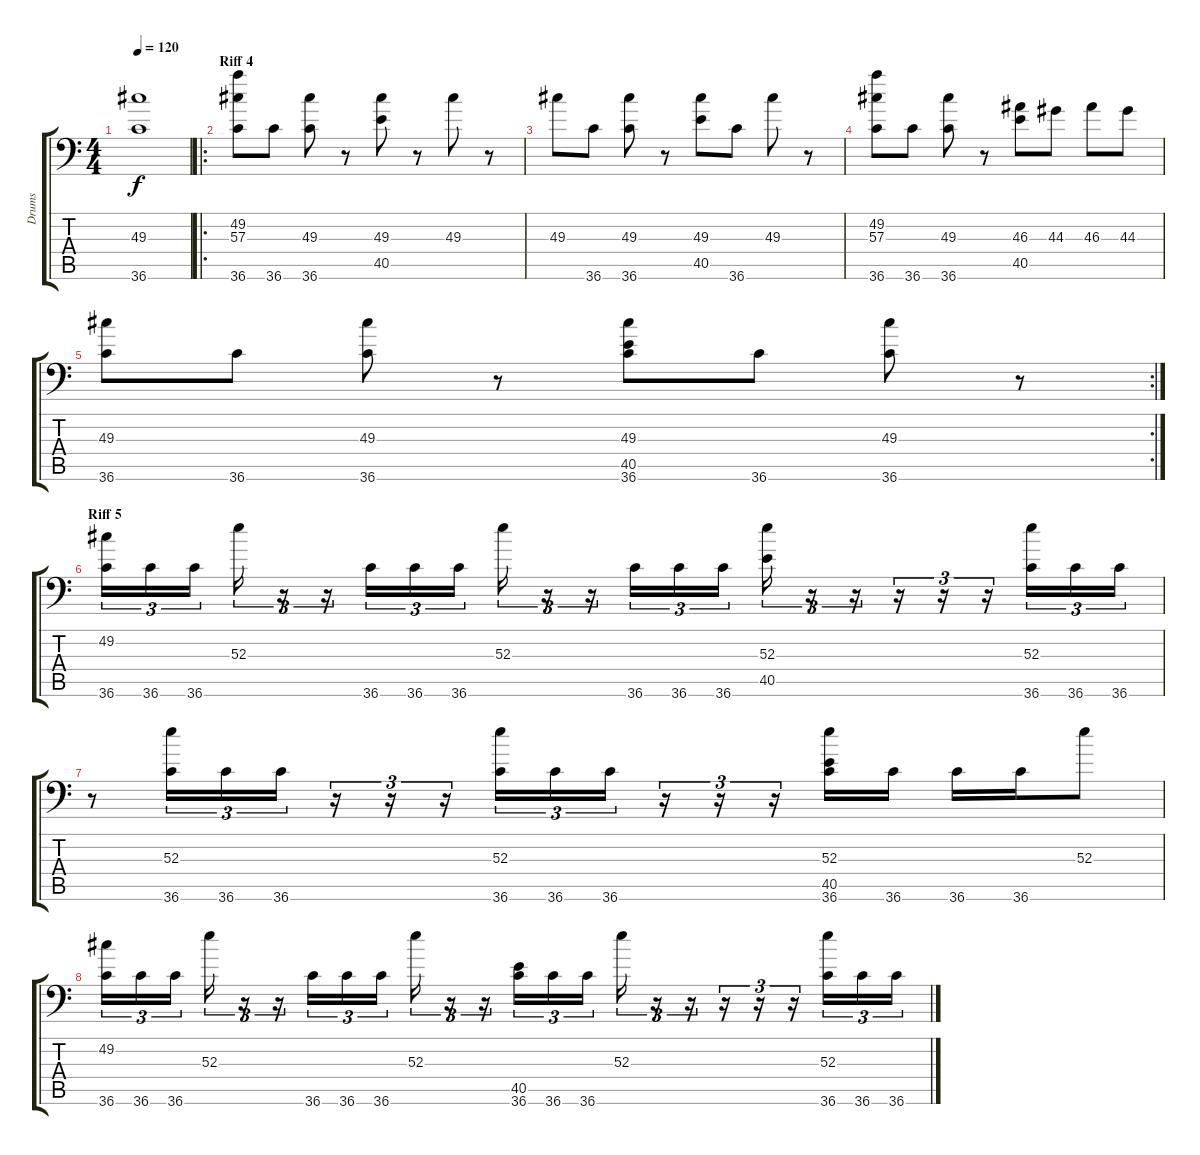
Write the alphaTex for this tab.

\track ("Drums" "Drums") {instrument acousticgrandpiano}
\staff {score tabs}
\tuning (C-1 C-1 C-1 C-1 C-1 C-1) {hide}
\ts (4 4)
\tempo 120
\clef f4
\ks c
(49.3 36.6).1{dy f} |
\ro
\section ("" "Riff 4")
(49.2 57.3 36.6).8 36.6.8 (49.3 36.6).8 r.8 (49.3 40.5).8 r.8 49.3.8 r.8 |
49.3.8 36.6.8 (49.3 36.6).8 r.8 (49.3 40.5).8 36.6.8 49.3.8 r.8 |
(49.2 57.3 36.6).8 36.6.8 (49.3 36.6).8 r.8 (46.3 40.5).8 44.3.8 46.3.8 44.3.8 |
\rc 2
(49.3 36.6).8 36.6.8 (49.3 36.6).8 r.8 (49.3 40.5 36.6).8 36.6.8 (49.3 36.6).8 r.8 |
\section ("" "Riff 5")
(49.2 36.6).16{tu (3 2)} 36.6.16{tu (3 2)} 36.6.16{tu (3 2)} 52.3.16{tu (3 2)} r.16{tu (3 2)} r.16{tu (3 2)} 36.6.16{tu (3 2)} 36.6.16{tu (3 2)} 36.6.16{tu (3 2)} 52.3.16{tu (3 2)} r.16{tu (3 2)} r.16{tu (3 2)} 36.6.16{tu (3 2)} 36.6.16{tu (3 2)} 36.6.16{tu (3 2)} (52.3 40.5).16{tu (3 2)} r.16{tu (3 2)} r.16{tu (3 2)} r.16{tu (3 2)} r.16{tu (3 2)} r.16{tu (3 2)} (52.3 36.6).16{tu (3 2)} 36.6.16{tu (3 2)} 36.6.16{tu (3 2)} |
r.8 (52.3 36.6).16{tu (3 2)} 36.6.16{tu (3 2)} 36.6.16{tu (3 2)} r.16{tu (3 2)} r.16{tu (3 2)} r.16{tu (3 2)} (52.3 36.6).16{tu (3 2)} 36.6.16{tu (3 2)} 36.6.16{tu (3 2)} r.16{tu (3 2)} r.16{tu (3 2)} r.16{tu (3 2)} (52.3 40.5 36.6).16 36.6.16 36.6.16 36.6.16 52.3.8 |
(49.2 36.6).16{tu (3 2)} 36.6.16{tu (3 2)} 36.6.16{tu (3 2)} 52.3.16{tu (3 2)} r.16{tu (3 2)} r.16{tu (3 2)} 36.6.16{tu (3 2)} 36.6.16{tu (3 2)} 36.6.16{tu (3 2)} 52.3.16{tu (3 2)} r.16{tu (3 2)} r.16{tu (3 2)} (40.5 36.6).16{tu (3 2)} 36.6.16{tu (3 2)} 36.6.16{tu (3 2)} 52.3.16{tu (3 2)} r.16{tu (3 2)} r.16{tu (3 2)} r.16{tu (3 2)} r.16{tu (3 2)} r.16{tu (3 2)} (52.3 36.6).16{tu (3 2)} 36.6.16{tu (3 2)} 36.6.16{tu (3 2)}
